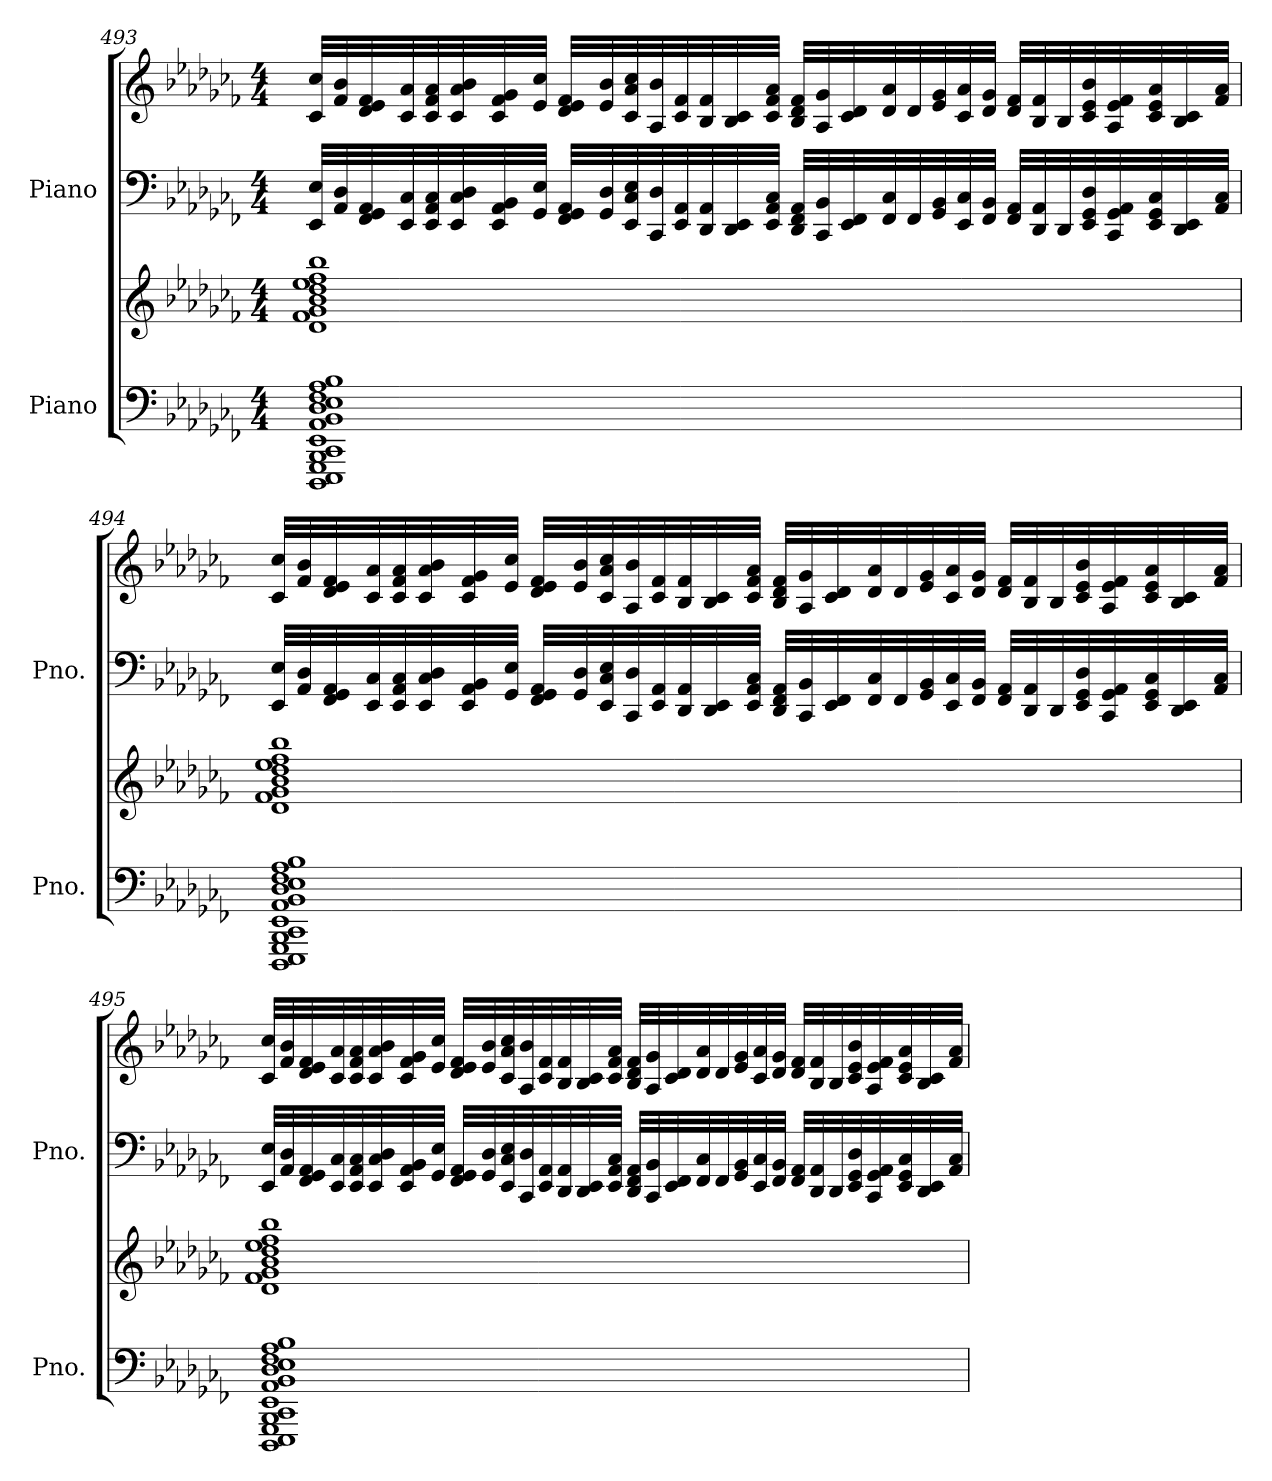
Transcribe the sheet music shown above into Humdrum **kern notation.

**kern	**kern	**kern	**kern
*part2	*part2	*part1	*part1
*staff4	*staff3	*staff2	*staff1
*I"Piano	*	*I"Piano	*
*I'Pno.	*	*I'Pno.	*
!!LO:LB:g=z
*clefF4	*clefG2	*clefF4	*clefG2
*ITrd14c24	*ITrd14c24	*ITrd-21c-36	*ITrd-21c-36
*k[b-e-a-d-g-c-f-]	*k[b-e-a-d-g-c-f-]	*k[b-e-a-d-g-c-f-]	*k[b-e-a-d-g-c-f-]
*M4/4	*M4/4	*M4/4	*M4/4
=493	=493	=493	=493
1DDDDD- 1EEEEE- 1GGGGG- 1BBBBB- 1CCCC- 1EEEE- 1AAAA- 1BBBB- 1DDD- 1EEE- 1FFF- 1AAA- 1BBB-	1DD- 1FF- 1GG- 1BB- 1D- 1E- 1F- 1B-	32ee-/ 32eee-/LLL	32cccc-/ 32ccccc-/LLL
.	.	32aa-/ 32ddd-/	32ffff-/ 32bbbb-/
.	.	32ff-/ 32gg-/ 32aa-/	32dddd-/ 32eeee-/ 32ffff-/
.	.	32ee-/ 32ccc-/	32cccc-/ 32aaaa-/
.	.	32ee-/ 32aa-/ 32ccc-/	32cccc-/ 32ffff-/ 32aaaa-/
.	.	32ee-/ 32ccc-/ 32ddd-/	32cccc-/ 32aaaa-/ 32bbbb-/
.	.	32ee-/ 32aa-/ 32bb-/	32cccc-/ 32ffff-/ 32gggg-/
.	.	32gg-/ 32eee-/JJJ	32eeee-/ 32ccccc-/JJJ
.	.	32ff-/ 32gg-/ 32aa-/LLL	32dddd-/ 32eeee-/ 32ffff-/LLL
.	.	32gg-/ 32ddd-/	32eeee-/ 32bbbb-/
.	.	32ee-/ 32ccc-/ 32eee-/	32cccc-/ 32aaaa-/ 32ccccc-/
.	.	32cc-/ 32ddd-/	32aaa-/ 32bbbb-/
.	.	32ee-/ 32aa-/	32cccc-/ 32ffff-/
.	.	32dd-/ 32aa-/	32bbb-/ 32ffff-/
.	.	32dd-/ 32ee-/	32bbb-/ 32cccc-/
.	.	32ee-/ 32aa-/ 32ccc-/JJJ	32cccc-/ 32ffff-/ 32aaaa-/JJJ
.	.	32dd-/ 32ff-/ 32aa-/LLL	32bbb-/ 32dddd-/ 32ffff-/LLL
.	.	32cc-/ 32bb-/	32aaa-/ 32gggg-/
.	.	32ee-/ 32ff-/	32cccc-/ 32dddd-/
.	.	32ff-/ 32ccc-/	32dddd-/ 32aaaa-/
.	.	32ff-/	32dddd-/
.	.	32gg-/ 32bb-/	32eeee-/ 32gggg-/
.	.	32ee-/ 32ccc-/	32cccc-/ 32aaaa-/
.	.	32ff-/ 32bb-/JJJ	32dddd-/ 32gggg-/JJJ
.	.	32ff-/ 32aa-/LLL	32dddd-/ 32ffff-/LLL
.	.	32dd-/ 32aa-/	32bbb-/ 32ffff-/
.	.	32dd-/	32bbb-/
.	.	32ee-/ 32gg-/ 32ddd-/	32cccc-/ 32eeee-/ 32bbbb-/
.	.	32cc-/ 32gg-/ 32aa-/	32aaa-/ 32eeee-/ 32ffff-/
.	.	32ee-/ 32gg-/ 32ccc-/	32cccc-/ 32eeee-/ 32aaaa-/
.	.	32dd-/ 32ee-/	32bbb-/ 32cccc-/
.	.	32aa-/ 32ccc-/JJJ	32ffff-/ 32aaaa-/JJJ
!!LO:LB:g=z
=494	=494	=494	=494
1DDDDD- 1EEEEE- 1GGGGG- 1BBBBB- 1CCCC- 1EEEE- 1AAAA- 1BBBB- 1DDD- 1EEE- 1FFF- 1AAA- 1BBB-	1DD- 1FF- 1GG- 1BB- 1D- 1E- 1F- 1B-	32ee-/ 32eee-/LLL	32cccc-/ 32ccccc-/LLL
.	.	32aa-/ 32ddd-/	32ffff-/ 32bbbb-/
.	.	32ff-/ 32gg-/ 32aa-/	32dddd-/ 32eeee-/ 32ffff-/
.	.	32ee-/ 32ccc-/	32cccc-/ 32aaaa-/
.	.	32ee-/ 32aa-/ 32ccc-/	32cccc-/ 32ffff-/ 32aaaa-/
.	.	32ee-/ 32ccc-/ 32ddd-/	32cccc-/ 32aaaa-/ 32bbbb-/
.	.	32ee-/ 32aa-/ 32bb-/	32cccc-/ 32ffff-/ 32gggg-/
.	.	32gg-/ 32eee-/JJJ	32eeee-/ 32ccccc-/JJJ
.	.	32ff-/ 32gg-/ 32aa-/LLL	32dddd-/ 32eeee-/ 32ffff-/LLL
.	.	32gg-/ 32ddd-/	32eeee-/ 32bbbb-/
.	.	32ee-/ 32ccc-/ 32eee-/	32cccc-/ 32aaaa-/ 32ccccc-/
.	.	32cc-/ 32ddd-/	32aaa-/ 32bbbb-/
.	.	32ee-/ 32aa-/	32cccc-/ 32ffff-/
.	.	32dd-/ 32aa-/	32bbb-/ 32ffff-/
.	.	32dd-/ 32ee-/	32bbb-/ 32cccc-/
.	.	32ee-/ 32aa-/ 32ccc-/JJJ	32cccc-/ 32ffff-/ 32aaaa-/JJJ
.	.	32dd-/ 32ff-/ 32aa-/LLL	32bbb-/ 32dddd-/ 32ffff-/LLL
.	.	32cc-/ 32bb-/	32aaa-/ 32gggg-/
.	.	32ee-/ 32ff-/	32cccc-/ 32dddd-/
.	.	32ff-/ 32ccc-/	32dddd-/ 32aaaa-/
.	.	32ff-/	32dddd-/
.	.	32gg-/ 32bb-/	32eeee-/ 32gggg-/
.	.	32ee-/ 32ccc-/	32cccc-/ 32aaaa-/
.	.	32ff-/ 32bb-/JJJ	32dddd-/ 32gggg-/JJJ
.	.	32ff-/ 32aa-/LLL	32dddd-/ 32ffff-/LLL
.	.	32dd-/ 32aa-/	32bbb-/ 32ffff-/
.	.	32dd-/	32bbb-/
.	.	32ee-/ 32gg-/ 32ddd-/	32cccc-/ 32eeee-/ 32bbbb-/
.	.	32cc-/ 32gg-/ 32aa-/	32aaa-/ 32eeee-/ 32ffff-/
.	.	32ee-/ 32gg-/ 32ccc-/	32cccc-/ 32eeee-/ 32aaaa-/
.	.	32dd-/ 32ee-/	32bbb-/ 32cccc-/
.	.	32aa-/ 32ccc-/JJJ	32ffff-/ 32aaaa-/JJJ
!!LO:PB:g=z
=495	=495	=495	=495
1DDDDD- 1EEEEE- 1GGGGG- 1BBBBB- 1CCCC- 1EEEE- 1AAAA- 1BBBB- 1DDD- 1EEE- 1FFF- 1AAA- 1BBB-	1DD- 1FF- 1GG- 1BB- 1D- 1E- 1F- 1B-	32ee-/ 32eee-/LLL	32cccc-/ 32ccccc-/LLL
.	.	32aa-/ 32ddd-/	32ffff-/ 32bbbb-/
.	.	32ff-/ 32gg-/ 32aa-/	32dddd-/ 32eeee-/ 32ffff-/
.	.	32ee-/ 32ccc-/	32cccc-/ 32aaaa-/
.	.	32ee-/ 32aa-/ 32ccc-/	32cccc-/ 32ffff-/ 32aaaa-/
.	.	32ee-/ 32ccc-/ 32ddd-/	32cccc-/ 32aaaa-/ 32bbbb-/
.	.	32ee-/ 32aa-/ 32bb-/	32cccc-/ 32ffff-/ 32gggg-/
.	.	32gg-/ 32eee-/JJJ	32eeee-/ 32ccccc-/JJJ
.	.	32ff-/ 32gg-/ 32aa-/LLL	32dddd-/ 32eeee-/ 32ffff-/LLL
.	.	32gg-/ 32ddd-/	32eeee-/ 32bbbb-/
.	.	32ee-/ 32ccc-/ 32eee-/	32cccc-/ 32aaaa-/ 32ccccc-/
.	.	32cc-/ 32ddd-/	32aaa-/ 32bbbb-/
.	.	32ee-/ 32aa-/	32cccc-/ 32ffff-/
.	.	32dd-/ 32aa-/	32bbb-/ 32ffff-/
.	.	32dd-/ 32ee-/	32bbb-/ 32cccc-/
.	.	32ee-/ 32aa-/ 32ccc-/JJJ	32cccc-/ 32ffff-/ 32aaaa-/JJJ
.	.	32dd-/ 32ff-/ 32aa-/LLL	32bbb-/ 32dddd-/ 32ffff-/LLL
.	.	32cc-/ 32bb-/	32aaa-/ 32gggg-/
.	.	32ee-/ 32ff-/	32cccc-/ 32dddd-/
.	.	32ff-/ 32ccc-/	32dddd-/ 32aaaa-/
.	.	32ff-/	32dddd-/
.	.	32gg-/ 32bb-/	32eeee-/ 32gggg-/
.	.	32ee-/ 32ccc-/	32cccc-/ 32aaaa-/
.	.	32ff-/ 32bb-/JJJ	32dddd-/ 32gggg-/JJJ
.	.	32ff-/ 32aa-/LLL	32dddd-/ 32ffff-/LLL
.	.	32dd-/ 32aa-/	32bbb-/ 32ffff-/
.	.	32dd-/	32bbb-/
.	.	32ee-/ 32gg-/ 32ddd-/	32cccc-/ 32eeee-/ 32bbbb-/
.	.	32cc-/ 32gg-/ 32aa-/	32aaa-/ 32eeee-/ 32ffff-/
.	.	32ee-/ 32gg-/ 32ccc-/	32cccc-/ 32eeee-/ 32aaaa-/
.	.	32dd-/ 32ee-/	32bbb-/ 32cccc-/
.	.	32aa-/ 32ccc-/JJJ	32ffff-/ 32aaaa-/JJJ
=	=	=	=
*-	*-	*-	*-
